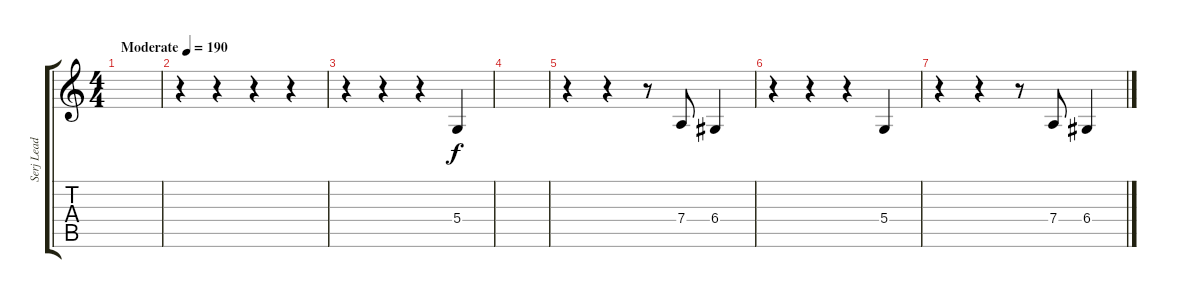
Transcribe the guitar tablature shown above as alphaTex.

\track ("Serj Lead Vox" "Serj Lead ") {instrument bassoon}
\staff {score tabs}
\tuning (E4 B3 G3 D3 A2 E2) {hide}
\ts (4 4)
\tempo (190 "Moderate")
\clef g2
\ks c
|
r.4 r.4 r.4 r.4 |
r.4 r.4 r.4 5.4.4 |
|
r.4 r.4 r.8 7.4.8 6.4.4 |
r.4 r.4 r.4 5.4.4 |
r.4 r.4 r.8 7.4.8 6.4.4
